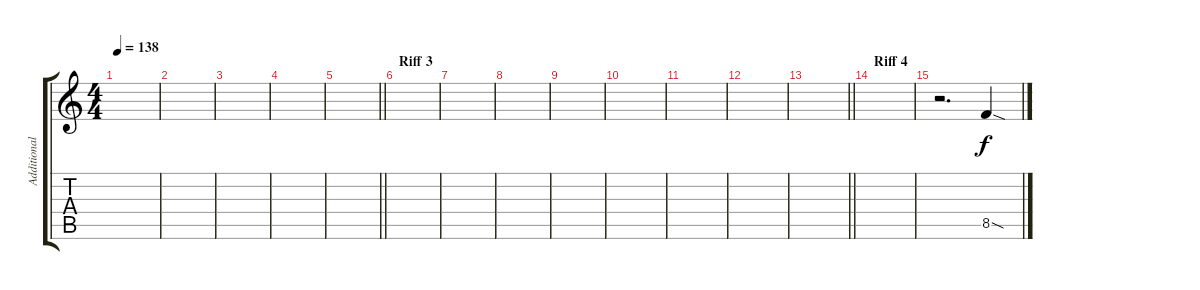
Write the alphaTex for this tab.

\track ("Additional Guitar" "Additional") {instrument distortionguitar}
\staff {score tabs}
\tuning (E4 B3 G3 D3 A2 E2) {hide}
\ts (4 4)
\tempo 138
\clef g2
\ks c
|
|
|
|
\barLineRight lightlight
|
\section ("" "Riff 3")
|
|
|
|
|
|
|
\barLineRight lightlight
|
\section ("" "Riff 4")
|
r.2{d} 8.5{sod}.4
